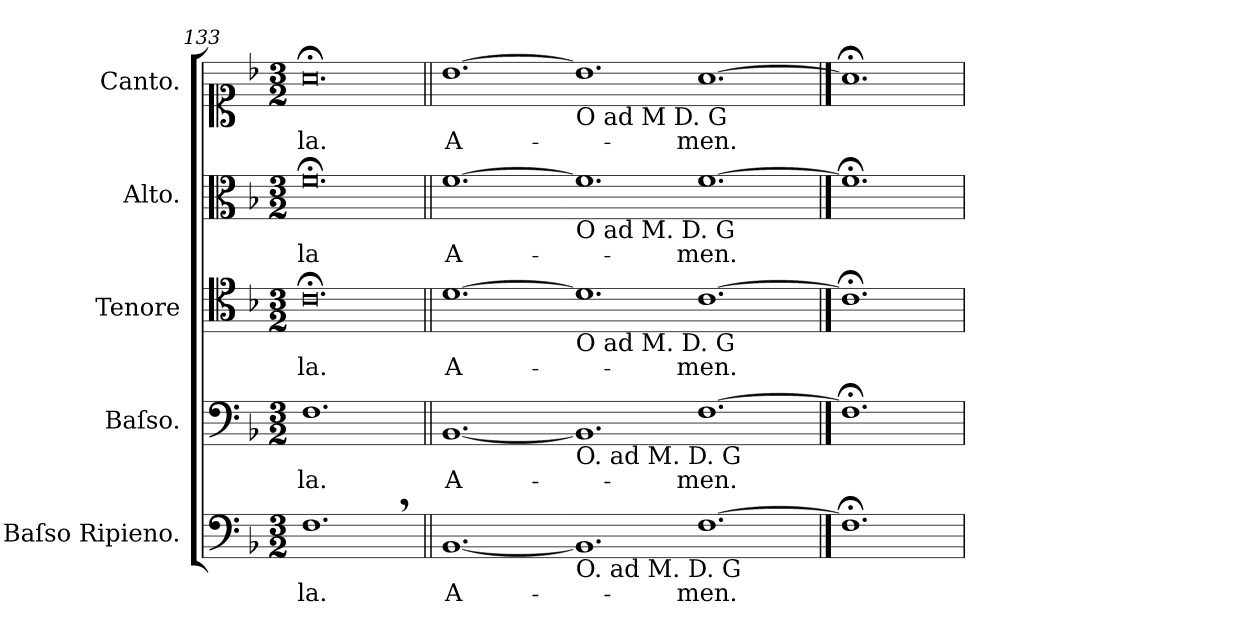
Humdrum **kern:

**kern	**text	**kern	**text	**kern	**text	**kern	**text	**kern	**text
*part5	*part5	*part4	*part4	*part3	*part3	*part2	*part2	*part1	*part1
*staff5	*staff5	*staff4	*staff4	*staff3	*staff3	*staff2	*staff2	*staff1	*staff1
*I"Baſso Ripieno.	*	*I"Baſso.	*	*I"Tenore	*	*I"Alto.	*	*I"Canto.	*
*	*	*I'B	*	*I'T	*	*I'A	*	*	*
*clefF4	*	*clefF4	*	*clefC4	*	*clefC3	*	*clefC1	*
*k[b-]	*	*k[b-]	*	*k[b-]	*	*k[b-]	*	*k[b-]	*
*F:	*	*F:	*	*F:	*	*F:	*	*F:	*
*M3/2	*	*M3/2	*	*M3/2	*	*M3/2	*	*M3/2	*
=133	=133	=133	=133	=133	=133	=133	=133	=133	=133
!	!	!	!	!LO:N:vis=0.	!	!LO:N:vis=0.	!	!LO:N:vis=0.	!
1.F,<	-la.	1.F	-la.	1.c;<	-la.	1.f;<	-la	1.a;<	-la.
=134||	=134||	=134||	=134||	=134||	=134||	=134||	=134||	=134||	=134||
[1.BB-	A-	[1.BB-	A-	[1.d	A-	[1.f	A-	[1.b-	A-
=135-	=135-	=135-	=135-	=135-	=135-	=135-	=135-	=135-	=135-
!	!	!	!	!	!	!	!	!LO:TX:b:t=O ad M D. G	!
!	!	!	!	!	!	!LO:TX:b:t=O ad M. D. G	!	!	!
!	!	!	!	!LO:TX:b:t=O ad M. D. G	!	!	!	!	!
!	!	!LO:TX:b:t=O. ad M. D. G	!	!	!	!	!	!	!
!LO:TX:b:t=O. ad M. D. G	!	!	!	!	!	!	!	!	!
1.BB-]	.	1.BB-]	.	1.d]	.	1.f]	.	1.b-]	.
[1.F	-men.	[1.F	-men.	[1.c	-men.	[1.f	-men.	[1.a	-men.
==136	==136	==136	==136	==136	==136	==136	==136	==136	==136
1.F;<]	.	1.F;<]	.	1.c;<]	.	1.f;<]	.	1.a;<]	.
=	=	=	=	=	=	=	=	=	=
*-	*-	*-	*-	*-	*-	*-	*-	*-	*-
